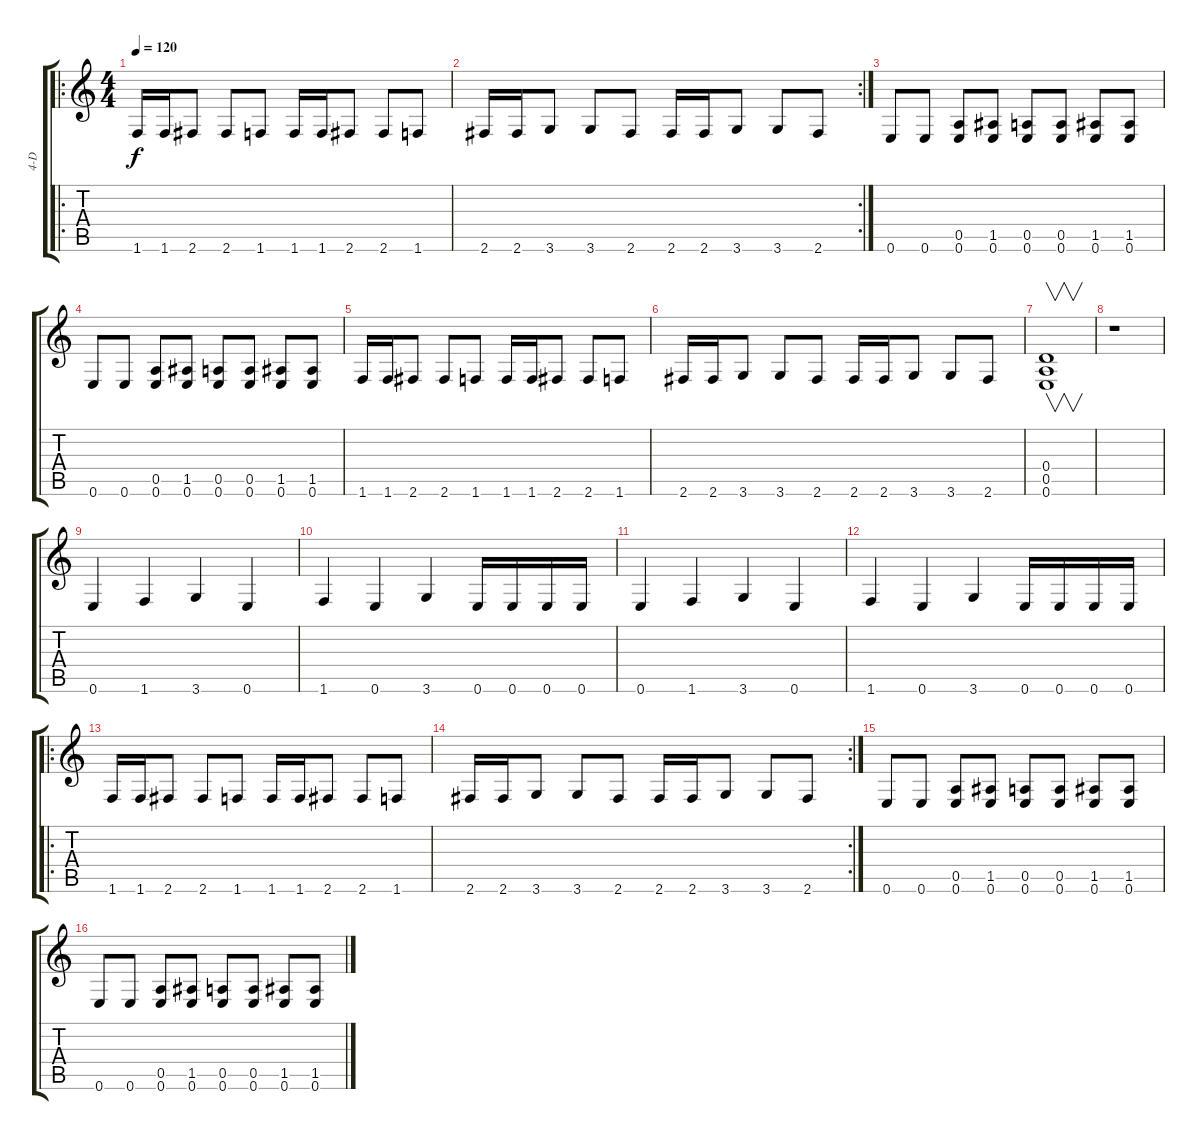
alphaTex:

\track ("4-D" "4-D") {instrument electricbassfinger}
\staff {score tabs}
\tuning (E4 B3 G3 D3 A2 E2) {hide}
\ro
\ts (4 4)
\tempo 120
\clef g2
\ks c
1.6.16{dy f} 1.6.16 2.6.8 2.6.8 1.6.8 1.6.16 1.6.16 2.6.8 2.6.8 1.6.8 |
\rc 2
2.6.16 2.6.16 3.6.8 3.6.8 2.6.8 2.6.16 2.6.16 3.6.8 3.6.8 2.6.8 |
0.6.8 0.6.8 (0.5 0.6).8 (1.5 0.6).8 (0.5 0.6).8 (0.5 0.6).8 (1.5 0.6).8 (1.5 0.6).8 |
0.6.8 0.6.8 (0.5 0.6).8 (1.5 0.6).8 (0.5 0.6).8 (0.5 0.6).8 (1.5 0.6).8 (1.5 0.6).8 |
1.6.16 1.6.16 2.6.8 2.6.8 1.6.8 1.6.16 1.6.16 2.6.8 2.6.8 1.6.8 |
2.6.16 2.6.16 3.6.8 3.6.8 2.6.8 2.6.16 2.6.16 3.6.8 3.6.8 2.6.8 |
(0.4 0.5 0.6).1{v} |
r.1 |
0.6.4 1.6.4 3.6.4 0.6.4 |
1.6.4 0.6.4 3.6.4 0.6.16 0.6.16 0.6.16 0.6.16 |
0.6.4 1.6.4 3.6.4 0.6.4 |
1.6.4 0.6.4 3.6.4 0.6.16 0.6.16 0.6.16 0.6.16 |
\ro
1.6.16 1.6.16 2.6.8 2.6.8 1.6.8 1.6.16 1.6.16 2.6.8 2.6.8 1.6.8 |
\rc 2
2.6.16 2.6.16 3.6.8 3.6.8 2.6.8 2.6.16 2.6.16 3.6.8 3.6.8 2.6.8 |
0.6.8 0.6.8 (0.5 0.6).8 (1.5 0.6).8 (0.5 0.6).8 (0.5 0.6).8 (1.5 0.6).8 (1.5 0.6).8 |
0.6.8 0.6.8 (0.5 0.6).8 (1.5 0.6).8 (0.5 0.6).8 (0.5 0.6).8 (1.5 0.6).8 (1.5 0.6).8
